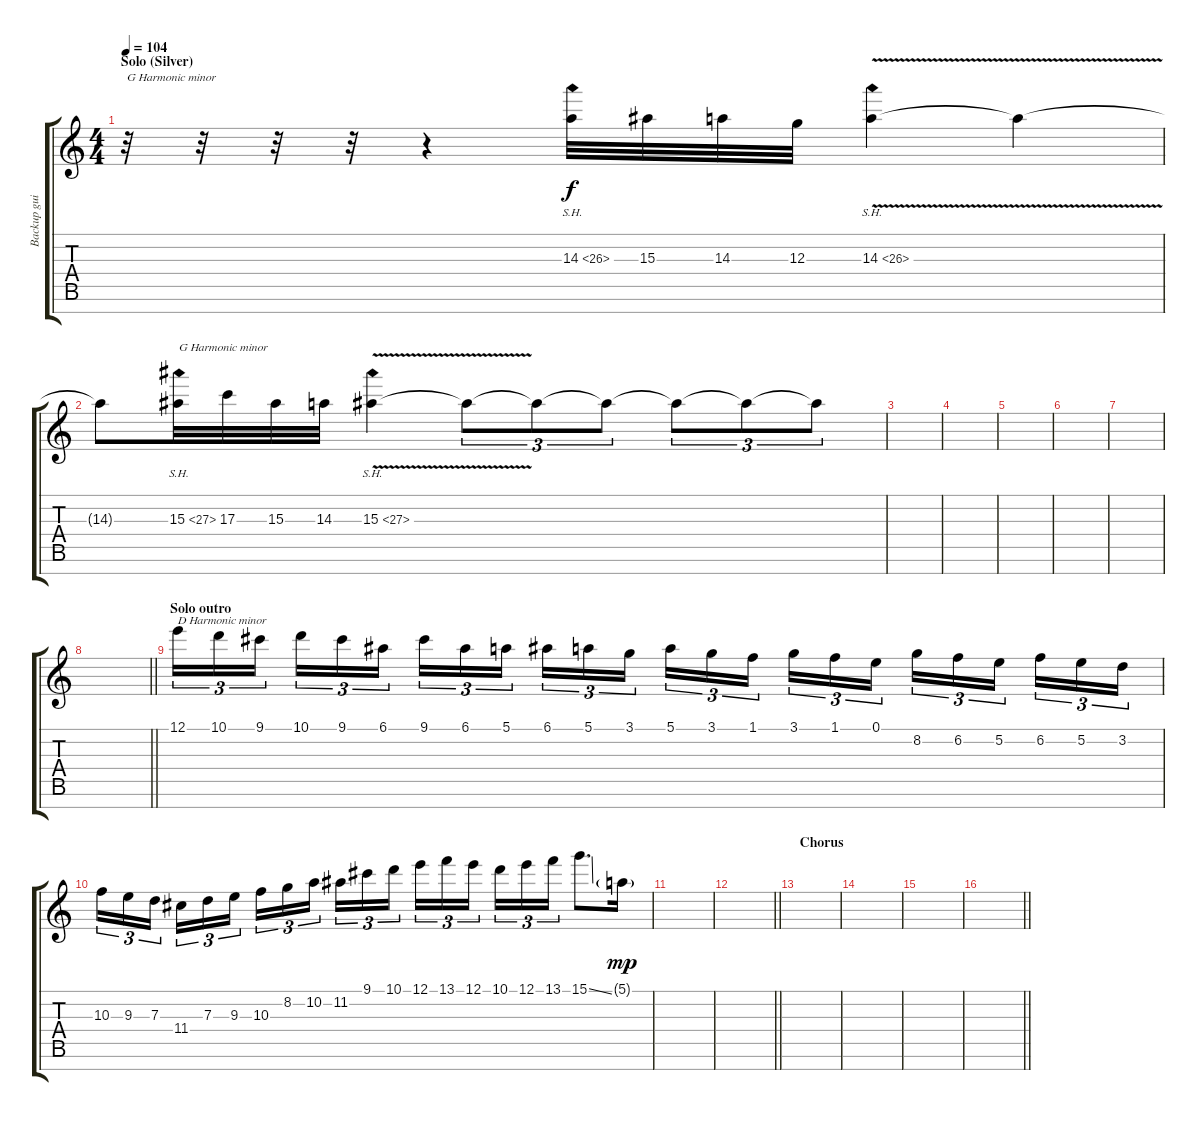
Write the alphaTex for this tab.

\track ("Backup guitar 2" "Backup gui") {instrument distortionguitar}
\staff {score tabs}
\tuning (E4 B3 G3 D3 A2 E2 B1) {hide}
\ts (4 4)
\section ("" "Solo (Silver)")
\tempo 104
\clef g2
\ks c
r.32{txt "G Harmonic minor" dy pp volume 15 balance 8} r.32 r.32 r.32 r.4 14.3{sh 12}.32{dy f} 15.3.32 14.3.32 12.3.32 14.3{sh 12 v}.4 14.3{t}.4 |
14.3{t}.8 15.3{sh 12}.32{txt "G Harmonic minor" volume 13} 17.3.32{volume 0} 15.3.32 14.3.32 15.3{sh 12 v}.4 15.3{t}.8{tu (3 2)} 15.3{t}.8{tu (3 2)} 15.3{t}.8{tu (3 2)} 15.3{t}.8{tu (3 2)} 15.3{t}.8{tu (3 2)} 15.3{t}.8{tu (3 2)} |
|
|
|
|
|
\barLineRight lightlight
|
\section ("" "Solo outro")
12.1.16{tu (3 2) txt "D Harmonic minor" volume 12 balance 8} 10.1.16{tu (3 2)} 9.1.16{tu (3 2) beam splitsecondary} 10.1.16{tu (3 2)} 9.1.16{tu (3 2)} 6.1.16{tu (3 2)} 9.1.16{tu (3 2)} 6.1.16{tu (3 2)} 5.1.16{tu (3 2) beam splitsecondary} 6.1.16{tu (3 2)} 5.1.16{tu (3 2)} 3.1.16{tu (3 2)} 5.1.16{tu (3 2)} 3.1.16{tu (3 2)} 1.1.16{tu (3 2) beam splitsecondary} 3.1.16{tu (3 2)} 1.1.16{tu (3 2)} 0.1.16{tu (3 2)} 8.2.16{tu (3 2)} 6.2.16{tu (3 2)} 5.2.16{tu (3 2) beam splitsecondary} 6.2.16{tu (3 2)} 5.2.16{tu (3 2)} 3.2.16{tu (3 2)} |
10.3.16{tu (3 2)} 9.3.16{tu (3 2)} 7.3.16{tu (3 2) beam splitsecondary} 11.4.16{tu (3 2)} 7.3.16{tu (3 2)} 9.3.16{tu (3 2)} 10.3.16{tu (3 2)} 8.2.16{tu (3 2)} 10.2.16{tu (3 2) beam splitsecondary} 11.2.16{tu (3 2)} 9.1.16{tu (3 2)} 10.1.16{tu (3 2)} 12.1.16{tu (3 2)} 13.1.16{tu (3 2)} 12.1.16{tu (3 2) beam splitsecondary} 10.1.16{tu (3 2)} 12.1.16{tu (3 2)} 13.1.16{tu (3 2)} 15.1{ss}.8{d} 5.1{g}.16{dy mp} |
|
\barLineRight lightlight
|
\section ("" "Chorus")
|
|
|
\barLineRight lightlight
